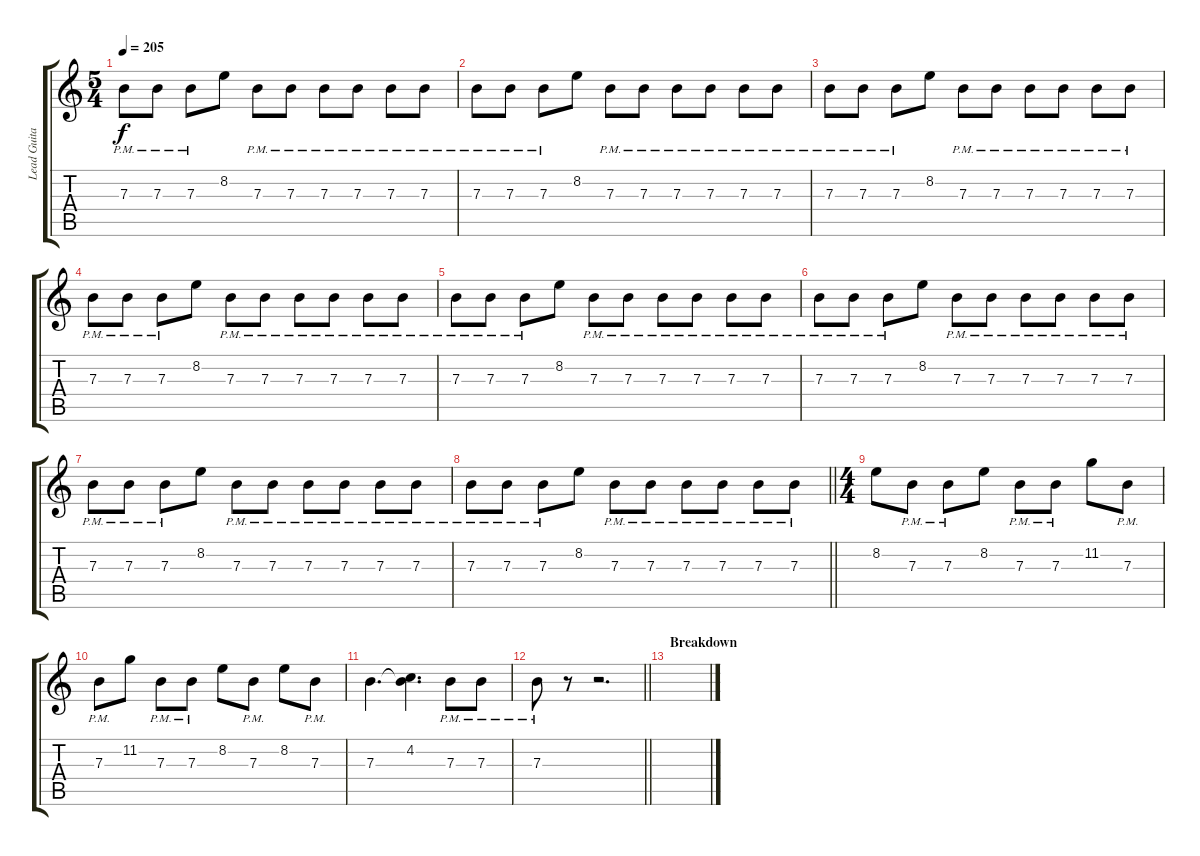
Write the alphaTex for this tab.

\track ("Lead Guitar 1" "Lead Guita") {instrument overdrivenguitar}
\staff {score tabs}
\tuning (Db4 Ab3 E3 B2 Gb2 B1) {hide}
\ts (5 4)
\tempo 205
\clef g2
\ks c
7.3{pm}.8{dy f} 7.3{pm}.8 7.3{pm}.8 8.2.8 7.3{pm}.8 7.3{pm}.8 7.3{pm}.8 7.3{pm}.8 7.3{pm}.8 7.3{pm}.8 |
7.3{pm}.8 7.3{pm}.8 7.3{pm}.8 8.2.8 7.3{pm}.8 7.3{pm}.8 7.3{pm}.8 7.3{pm}.8 7.3{pm}.8 7.3{pm}.8 |
7.3{pm}.8 7.3{pm}.8 7.3{pm}.8 8.2.8 7.3{pm}.8 7.3{pm}.8 7.3{pm}.8 7.3{pm}.8 7.3{pm}.8 7.3{pm}.8 |
7.3{pm}.8 7.3{pm}.8 7.3{pm}.8 8.2.8 7.3{pm}.8 7.3{pm}.8 7.3{pm}.8 7.3{pm}.8 7.3{pm}.8 7.3{pm}.8 |
7.3{pm}.8 7.3{pm}.8 7.3{pm}.8 8.2.8 7.3{pm}.8 7.3{pm}.8 7.3{pm}.8 7.3{pm}.8 7.3{pm}.8 7.3{pm}.8 |
7.3{pm}.8 7.3{pm}.8 7.3{pm}.8 8.2.8 7.3{pm}.8 7.3{pm}.8 7.3{pm}.8 7.3{pm}.8 7.3{pm}.8 7.3{pm}.8 |
7.3{pm}.8 7.3{pm}.8 7.3{pm}.8 8.2.8 7.3{pm}.8 7.3{pm}.8 7.3{pm}.8 7.3{pm}.8 7.3{pm}.8 7.3{pm}.8 |
\barLineRight lightlight
7.3{pm}.8 7.3{pm}.8 7.3{pm}.8 8.2.8 7.3{pm}.8 7.3{pm}.8 7.3{pm}.8 7.3{pm}.8 7.3{pm}.8 7.3{pm}.8 |
\ts (4 4)
\section ("" "")
8.2.8{volume 12 balance 0} 7.3{pm}.8 7.3{pm}.8 8.2.8 7.3{pm}.8 7.3{pm}.8 11.2.8 7.3{pm}.8 |
7.3{pm}.8 11.2.8 7.3{pm}.8 7.3{pm}.8 8.2.8 7.3{pm}.8 8.2.8 7.3{pm}.8 |
7.3.4{d} (4.2 7.3{t}).4{d} 7.3{pm}.8 7.3{pm}.8 |
\barLineRight lightlight
7.3{pm}.8 r.8 r.2{d} |
\section ("" "Breakdown")
